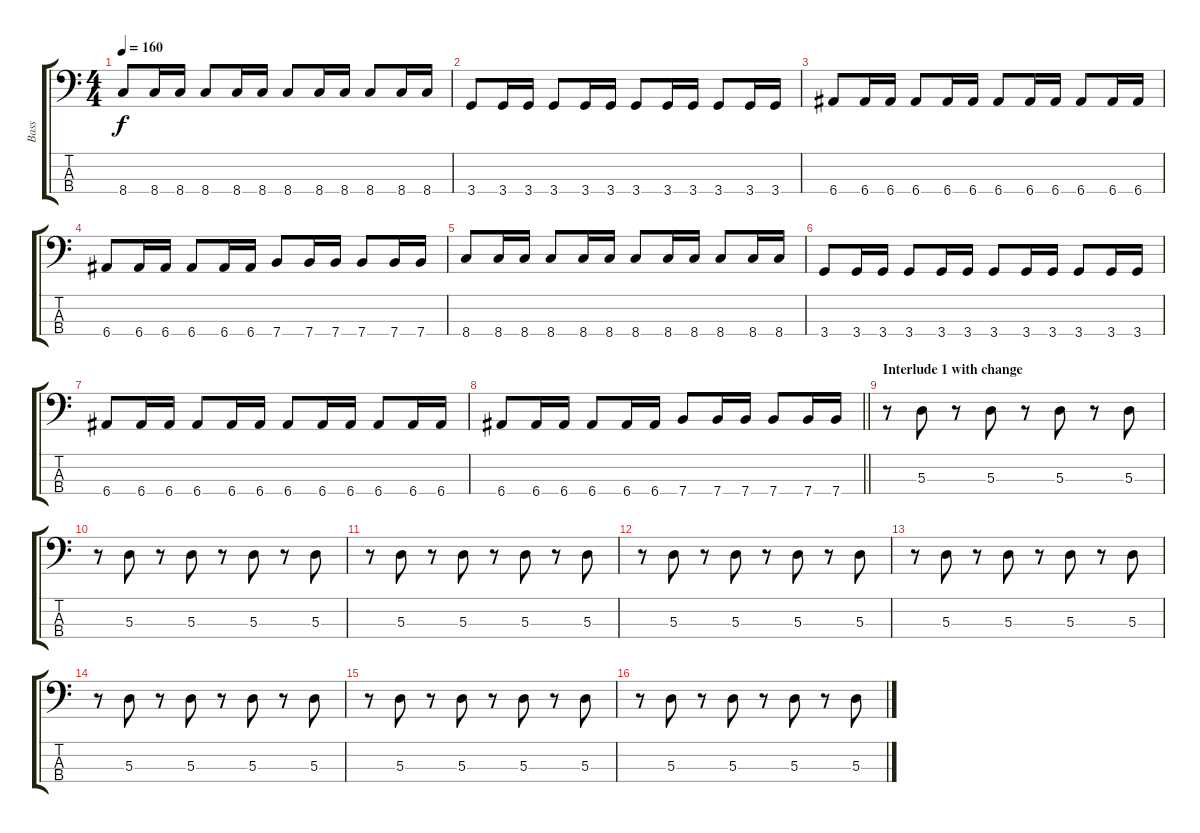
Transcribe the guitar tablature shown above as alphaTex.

\track ("Bass" "Bass") {instrument electricbassfinger}
\staff {score tabs}
\tuning (G2 D2 A1 E1) {hide}
\ts (4 4)
\tempo 160
\clef f4
\ks c
8.4.8{dy f} 8.4.16 8.4.16 8.4.8 8.4.16 8.4.16 8.4.8 8.4.16 8.4.16 8.4.8 8.4.16 8.4.16 |
3.4.8 3.4.16 3.4.16 3.4.8 3.4.16 3.4.16 3.4.8 3.4.16 3.4.16 3.4.8 3.4.16 3.4.16 |
6.4.8 6.4.16 6.4.16 6.4.8 6.4.16 6.4.16 6.4.8 6.4.16 6.4.16 6.4.8 6.4.16 6.4.16 |
6.4.8 6.4.16 6.4.16 6.4.8 6.4.16 6.4.16 7.4.8 7.4.16 7.4.16 7.4.8 7.4.16 7.4.16 |
8.4.8 8.4.16 8.4.16 8.4.8 8.4.16 8.4.16 8.4.8 8.4.16 8.4.16 8.4.8 8.4.16 8.4.16 |
3.4.8 3.4.16 3.4.16 3.4.8 3.4.16 3.4.16 3.4.8 3.4.16 3.4.16 3.4.8 3.4.16 3.4.16 |
6.4.8 6.4.16 6.4.16 6.4.8 6.4.16 6.4.16 6.4.8 6.4.16 6.4.16 6.4.8 6.4.16 6.4.16 |
\barLineRight lightlight
6.4.8 6.4.16 6.4.16 6.4.8 6.4.16 6.4.16 7.4.8 7.4.16 7.4.16 7.4.8 7.4.16 7.4.16 |
\section ("" "Interlude 1 with change")
r.8 5.3.8 r.8 5.3.8 r.8 5.3.8 r.8 5.3.8 |
r.8 5.3.8 r.8 5.3.8 r.8 5.3.8 r.8 5.3.8 |
r.8 5.3.8 r.8 5.3.8 r.8 5.3.8 r.8 5.3.8 |
r.8 5.3.8 r.8 5.3.8 r.8 5.3.8 r.8 5.3.8 |
r.8 5.3.8 r.8 5.3.8 r.8 5.3.8 r.8 5.3.8 |
r.8 5.3.8 r.8 5.3.8 r.8 5.3.8 r.8 5.3.8 |
r.8 5.3.8 r.8 5.3.8 r.8 5.3.8 r.8 5.3.8 |
r.8 5.3.8 r.8 5.3.8 r.8 5.3.8 r.8 5.3.8
